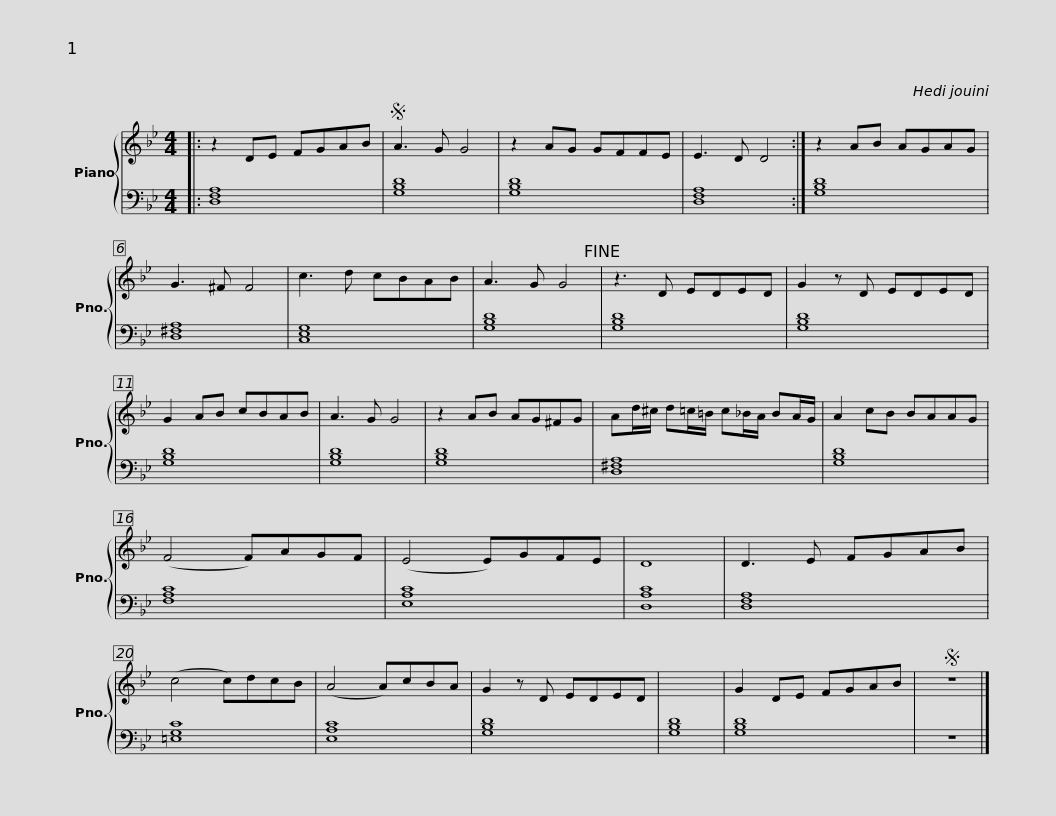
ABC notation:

X:1
%%score { 1 | 2 }
L:1/8
M:4/4
I:linebreak $
K:Bb
V:1 treble
V:2 bass
V:1
|: z2 DE FGAB |S A3 G G4 | z2 AG GFFE | E3 D D4 :| z2 AB AGAG | %5
 G3 ^F F4 |$ c3 d cBAB | A3 G G4!fine! | z3 D EDED | G2 z D EDED | %10
 G2 AB cBAB | A3 G G4 |$ z2 AB AG^FG | Ad/^c/ d=c/=B/ c_B/A/ BA/G/ | A2 cB BAAG | %15
 (F4 F)AGF | (E4 E)GFE | D8 |$ D3 E FGAB | (c4 c)dcB | %20
 (A4 A)cBA | G2 z D EDED | x8 | G2 DE FGAB |S z8 |] %25
V:2
|: [D,F,A,]8 | [G,B,D]8 | [G,B,D]8 | [D,F,A,]8 :| [G,B,D]8 | %5
 [D,^F,A,]8 |$ [C,E,G,]8 | [G,B,D]8 | [G,B,D]8 | [G,B,D]8 | %10
 [G,B,D]8 | [G,B,D]8 |$ [G,B,D]8 | [D,^F,A,]8 | [G,B,D]8 | %15
 [F,A,C]8 | [E,A,C]8 | [D,A,C]8 |$ [D,F,A,]8 | [=E,G,C]8 | %20
 [E,A,C]8 | [G,B,D]8 | [G,B,D]8 | [G,B,D]8 | z8 |] %25
